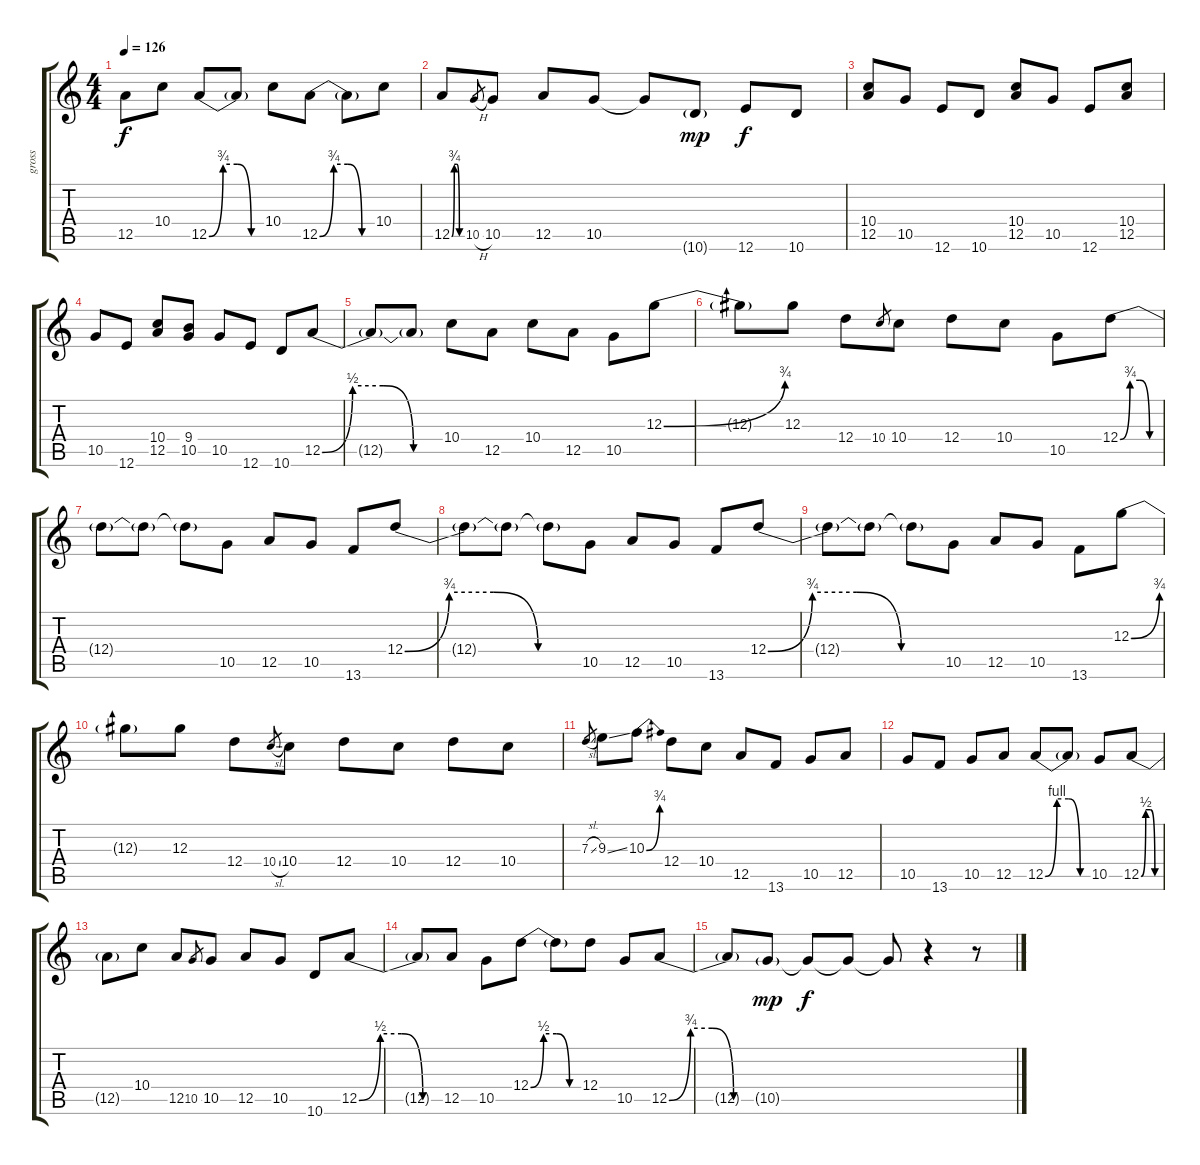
\track ("gross" "gross") {instrument distortionguitar}
\staff {score tabs}
\tuning (E4 B3 G3 D3 A2 E2) {hide}
\ts (4 4)
\tempo 126
\clef g2
\ks c
12.5{t}.8{dy f} 10.4.8 12.5{be (custom 0 0 15 3 30 3 45 0 60 0)}.8 12.5{t}.8 10.4.8 12.5{be (custom 0 0 15 3 30 3 45 0 60 0)}.8 12.5{t}.8 10.4.8 |
12.5{be (custom 0 0 15 3 30 3 45 0 60 0)}.8 10.5{h}.8{gr} 10.5.8 12.5.8 10.5.8 10.5{t}.8 10.6{g}.8{dy mp} 12.6.8{dy f} 10.6.8 |
(10.4 12.5).8 10.5.8 12.6.8 10.6.8 (10.4 12.5).8 10.5.8 12.6.8 (10.4 12.5).8 |
10.5.8 12.6.8 (10.4 12.5).8 (9.4 10.5).8 10.5.8 12.6.8 10.6.8 12.5{be (custom 0 0 15 2 30 2 45 0 60 0)}.8 |
12.5{t}.8 12.5{t}.8 10.4.8 12.5.8 10.4.8 12.5.8 10.5.8 12.3{be (bend 0 0 60 3)}.8 |
12.3{t}.8 12.3.8 12.4.8 10.4.8{gr} 10.4.8 12.4.8 10.4.8 10.5.8 12.4{be (custom 0 0 15 3 30 3 45 0 60 0)}.8 |
\section ("" "")
12.4{t}.8 12.4{t}.8 12.4{t}.8 10.5.8 12.5.8 10.5.8 13.6.8 12.4{be (custom 0 0 15 3 30 3 45 0 60 0)}.8 |
12.4{t}.8 12.4{t}.8 12.4{t}.8 10.5.8 12.5.8 10.5.8 13.6.8 12.4{be (custom 0 0 15 3 30 3 45 0 60 0)}.8 |
12.4{t}.8 12.4{t}.8 12.4{t}.8 10.5.8 12.5.8 10.5.8 13.6.8 12.3{be (bend 0 0 60 3)}.8 |
12.3{t}.8 12.3.8 12.4.8 10.4{sl}.8{gr} 10.4.8 12.4.8 10.4.8 12.4.8 10.4.8 |
7.3{sl}.8{gr} 9.3{ss}.8 10.3{be (bend 0 0 60 3)}.8 12.4.8 10.4.8 12.5.8 13.6.8 10.5.8 12.5.8 |
10.5.8 13.6.8 10.5.8 12.5.8 12.5{be (custom 0 0 15 4 30 4 45 0 60 0)}.8 12.5{t}.8 10.5.8 12.5{be (custom 0 0 15 2 30 2 45 0 60 0)}.8 |
12.5{t}.8 10.4.8 12.5.8 10.5.8{gr} 10.5.8 12.5.8 10.5.8 10.6.8 12.5{be (custom 0 0 15 2 30 2 45 0 60 0)}.8 |
12.5{t}.8 12.5.8 10.5.8 12.4{be (custom 0 0 15 2 30 2 45 0 60 0)}.8 12.4{t}.8 12.4.8 10.5.8 12.5{be (custom 0 0 15 3 30 3 45 0 60 0)}.8 |
12.5{t}.8 10.5{g}.8{dy mp} 10.5{t}.8{dy f} 10.5{t}.8 10.5{t}.8 r.4 r.8
